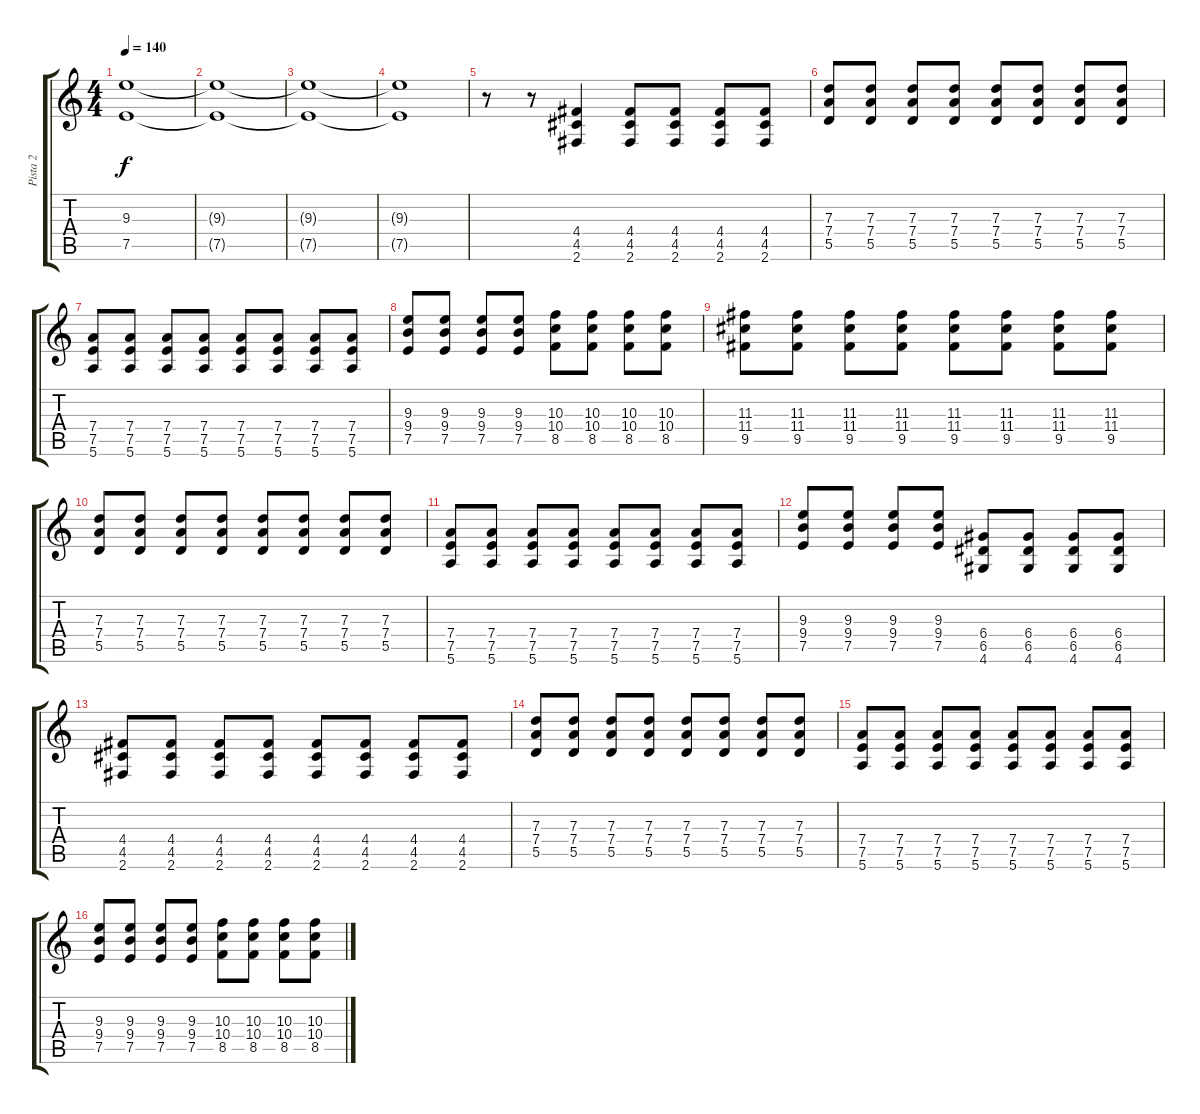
\track ("Pista 2" "Pista 2") {instrument distortionguitar}
\staff {score tabs}
\tuning (E4 B3 G3 D3 A2 E2) {hide}
\ts (4 4)
\tempo 140
\clef g2
\ks c
(9.3 7.5).1{dy f volume 12} |
(9.3{t} 7.5{t}).1 |
(9.3{t} 7.5{t}).1 |
(9.3{t} 7.5{t}).1 |
r.8 r.8 (4.4 4.5 2.6).4 (4.4 4.5 2.6).8 (4.4 4.5 2.6).8 (4.4 4.5 2.6).8 (4.4 4.5 2.6).8 |
(7.3 7.4 5.5).8 (7.3 7.4 5.5).8 (7.3 7.4 5.5).8 (7.3 7.4 5.5).8 (7.3 7.4 5.5).8 (7.3 7.4 5.5).8 (7.3 7.4 5.5).8 (7.3 7.4 5.5).8 |
(7.4 7.5 5.6).8 (7.4 7.5 5.6).8 (7.4 7.5 5.6).8 (7.4 7.5 5.6).8 (7.4 7.5 5.6).8 (7.4 7.5 5.6).8 (7.4 7.5 5.6).8 (7.4 7.5 5.6).8 |
(9.3 9.4 7.5).8 (9.3 9.4 7.5).8 (9.3 9.4 7.5).8 (9.3 9.4 7.5).8 (10.3 10.4 8.5).8 (10.3 10.4 8.5).8 (10.3 10.4 8.5).8 (10.3 10.4 8.5).8 |
(11.3 11.4 9.5).8 (11.3 11.4 9.5).8 (11.3 11.4 9.5).8 (11.3 11.4 9.5).8 (11.3 11.4 9.5).8 (11.3 11.4 9.5).8 (11.3 11.4 9.5).8 (11.3 11.4 9.5).8 |
(7.3 7.4 5.5).8 (7.3 7.4 5.5).8 (7.3 7.4 5.5).8 (7.3 7.4 5.5).8 (7.3 7.4 5.5).8 (7.3 7.4 5.5).8 (7.3 7.4 5.5).8 (7.3 7.4 5.5).8 |
(7.4 7.5 5.6).8 (7.4 7.5 5.6).8 (7.4 7.5 5.6).8 (7.4 7.5 5.6).8 (7.4 7.5 5.6).8 (7.4 7.5 5.6).8 (7.4 7.5 5.6).8 (7.4 7.5 5.6).8 |
(9.3 9.4 7.5).8 (9.3 9.4 7.5).8 (9.3 9.4 7.5).8 (9.3 9.4 7.5).8 (6.4 6.5 4.6).8 (6.4 6.5 4.6).8 (6.4 6.5 4.6).8 (6.4 6.5 4.6).8 |
(4.4 4.5 2.6).8 (4.4 4.5 2.6).8 (4.4 4.5 2.6).8 (4.4 4.5 2.6).8 (4.4 4.5 2.6).8 (4.4 4.5 2.6).8 (4.4 4.5 2.6).8 (4.4 4.5 2.6).8 |
(7.3 7.4 5.5).8 (7.3 7.4 5.5).8 (7.3 7.4 5.5).8 (7.3 7.4 5.5).8 (7.3 7.4 5.5).8 (7.3 7.4 5.5).8 (7.3 7.4 5.5).8 (7.3 7.4 5.5).8 |
(7.4 7.5 5.6).8 (7.4 7.5 5.6).8 (7.4 7.5 5.6).8 (7.4 7.5 5.6).8 (7.4 7.5 5.6).8 (7.4 7.5 5.6).8 (7.4 7.5 5.6).8 (7.4 7.5 5.6).8 |
(9.3 9.4 7.5).8 (9.3 9.4 7.5).8 (9.3 9.4 7.5).8 (9.3 9.4 7.5).8 (10.3 10.4 8.5).8 (10.3 10.4 8.5).8 (10.3 10.4 8.5).8 (10.3 10.4 8.5).8
